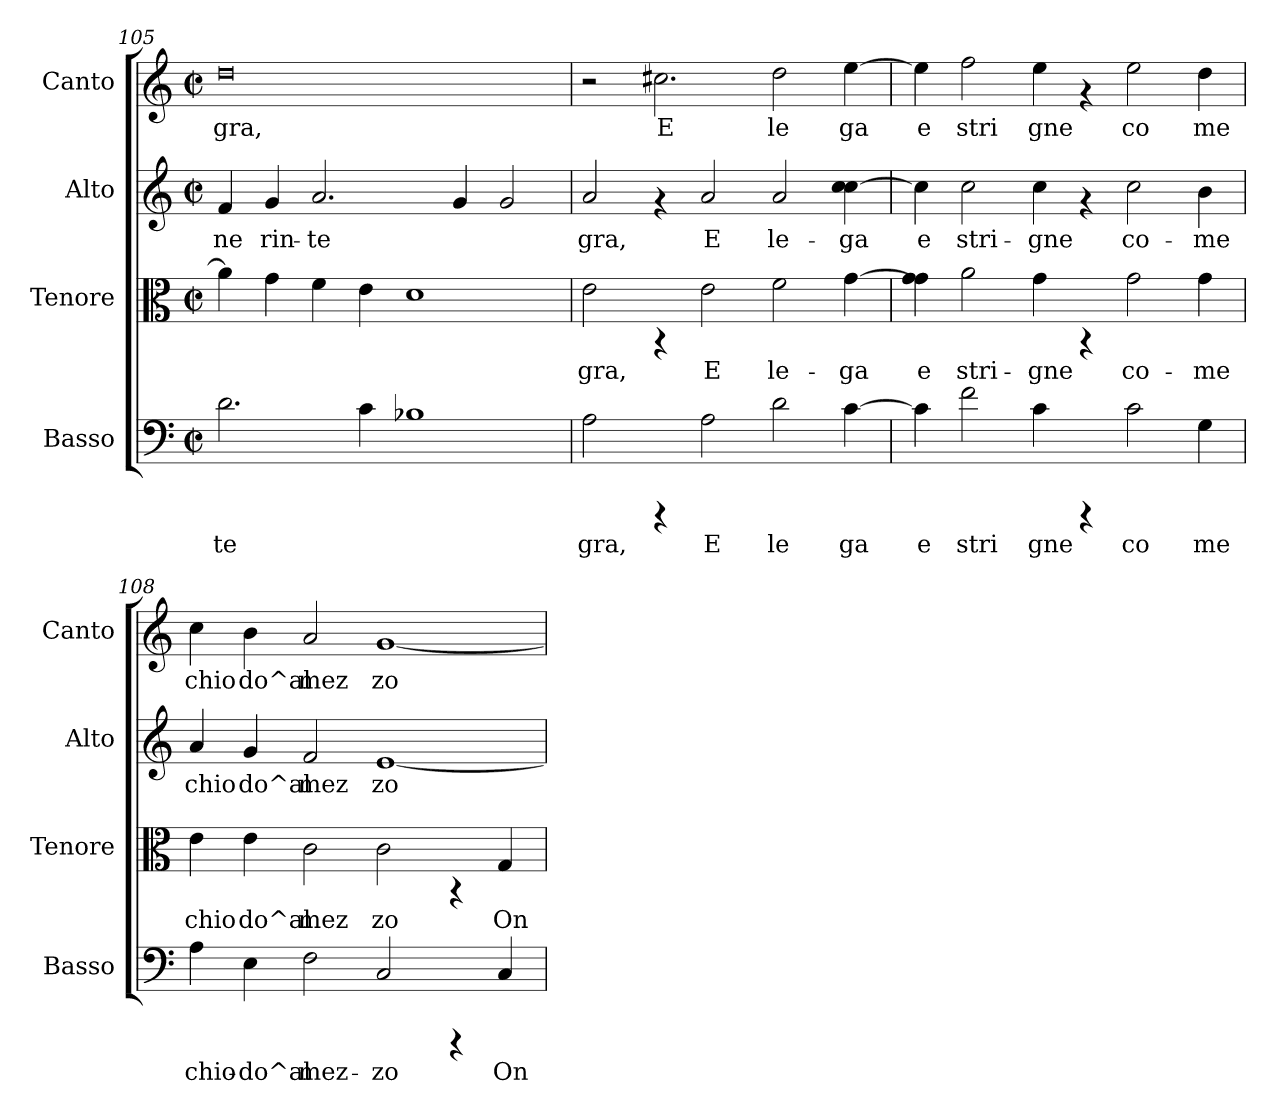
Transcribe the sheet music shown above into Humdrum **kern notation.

**kern	**text	**kern	**text	**kern	**text	**kern	**text
*part4	*part4	*part3	*part3	*part2	*part2	*part1	*part1
*staff4	*staff4	*staff3	*staff3	*staff2	*staff2	*staff1	*staff1
*I"Basso	*	*I"Tenore	*	*I"Alto	*	*I"Canto	*
*I'Basso	*	*I'Tenore	*	*I'Alto	*	*I'Canto	*
*clefF4	*	*clefC3	*	*clefG2	*	*clefG2	*
*	*	*	*	*	*	*ITrd-3c-5	*
*k[]	*	*k[]	*	*k[]	*	*k[b-]	*
*C:	*	*C:	*	*C:	*	*F:	*
*M2/2	*	*M2/2	*	*M2/2	*	*M2/2	*
*met(c|)	*	*met(c|)	*	*met(c|)	*	*met(c|)	*
=105	=105	=105	=105	=105	=105	=105	=105
!	!LO:LY:b:cj	!	!LO:LY:b	!	!LO:LY:b:cj	!	!LO:LY:b:cj
2.d\	te	4a\]	--	4f/	ne	0gg	gra,
!	!	!	!LO:LY:b	!	!LO:LY:b:cj	!	!
.	.	4g\	--	4g/	rin-	.	.
!	!	!	!LO:LY:b	!	!LO:LY:b:cj	!	!
.	.	4f\	--	2.a/	-te-	.	.
!	!LO:LY:b:cj	!	!LO:LY:b	!	!	!	!
4c\	.	4e\	--	.	.	.	.
!	!LO:LY:b:cj	!	!LO:LY:b	!	!	!	!
1B-X	.	1d	--	.	.	.	.
!	!	!	!	!	!LO:LY:b:cj	!	!
.	.	.	.	4g/	--	.	.
!	!	!	!	!	!LO:LY:b:cj	!	!
.	.	.	.	2g/	--	.	.
=106	=106	=106	=106	=106	=106	=106	=106
!	!LO:LY:b:cj	!	!LO:LY:b	!	!LO:LY:b:cj	!	!
2A\	gra,	2e\	-gra,	2a/	-gra,	2r	.
!	!	!	!	!	!	!	!LO:LY:b:cj
4rCCC	.	4rAA	.	4rf	.	2.ff#X\	E
!	!LO:LY:b:cj	!	!LO:LY:b	!	!LO:LY:b:cj	!	!
2A\	E	2e\	E	2a/	E	.	.
!	!LO:LY:b:cj	!	!LO:LY:b	!	!LO:LY:b:cj	!	!LO:LY:b:cj
2d\	le	2f\	le-	2a/	le-	2gg\	le
!	!LO:LY:b:cj	!	!LO:LY:b	!	!LO:LY:b:cj	!	!LO:LY:b:cj
[>4c\	ga	[>4g\	-ga	4cc\ [>4cc\	-ga	[>4aa\	ga
=107	=107	=107	=107	=107	=107	=107	=107
!	!LO:LY:b:cj	!	!LO:LY:b	!	!LO:LY:b:cj	!	!LO:LY:b:cj
4c\]	e	4g\ 4g\]	e	4cc\]	e	4aa\]	e
!	!LO:LY:b:cj	!	!LO:LY:b	!	!LO:LY:b:cj	!	!LO:LY:b:cj
2f\	stri	2a\	stri-	2cc\	stri-	2bb-\	stri
!	!LO:LY:b:cj	!	!LO:LY:b	!	!LO:LY:b:cj	!	!LO:LY:b:cj
4c\	gne	4g\	-gne	4cc\	-gne	4aa\	gne
4rCCC	.	4rAA	.	4rf	.	4rf	.
!	!LO:LY:b:cj	!	!LO:LY:b	!	!LO:LY:b:cj	!	!LO:LY:b:cj
2c\	co	2g\	co-	2cc\	co-	2aa\	co
!	!LO:LY:b:cj	!	!LO:LY:b	!	!LO:LY:b:cj	!	!LO:LY:b:cj
4G\	me	4g\	-me	4b\	-me	4gg\	me
!!LO:LB:g=z
=108	=108	=108	=108	=108	=108	=108	=108
!	!LO:LY:b:cj	!	!LO:LY:b	!	!LO:LY:b:cj	!	!LO:LY:b:cj
4A\	chio-	4e\	chio	4a/	chio	4ff\	chio
!	!LO:LY:b:cj	!	!LO:LY:b	!	!LO:LY:b:cj	!	!LO:LY:b:cj
4E\	-do^al	4e\	do^al	4g/	do^al	4ee\	do^al
!	!LO:LY:b:cj	!	!LO:LY:b	!	!LO:LY:b:cj	!	!LO:LY:b:cj
2F\	mez-	2c\	mez	2f/	mez	2dd/	mez
!	!LO:LY:b:cj	!	!LO:LY:b	!	!LO:LY:b:cj	!	!LO:LY:b:cj
2C/	-zo	2c\	zo	[<1e	zo	[<1cc	zo
4rCCC	.	4rAA	.	.	.	.	.
!	!LO:LY:b:cj	!	!LO:LY:b	!	!	!	!
4C/	On-	4G/	On	.	.	.	.
=	=	=	=	=	=	=	=
*-	*-	*-	*-	*-	*-	*-	*-
